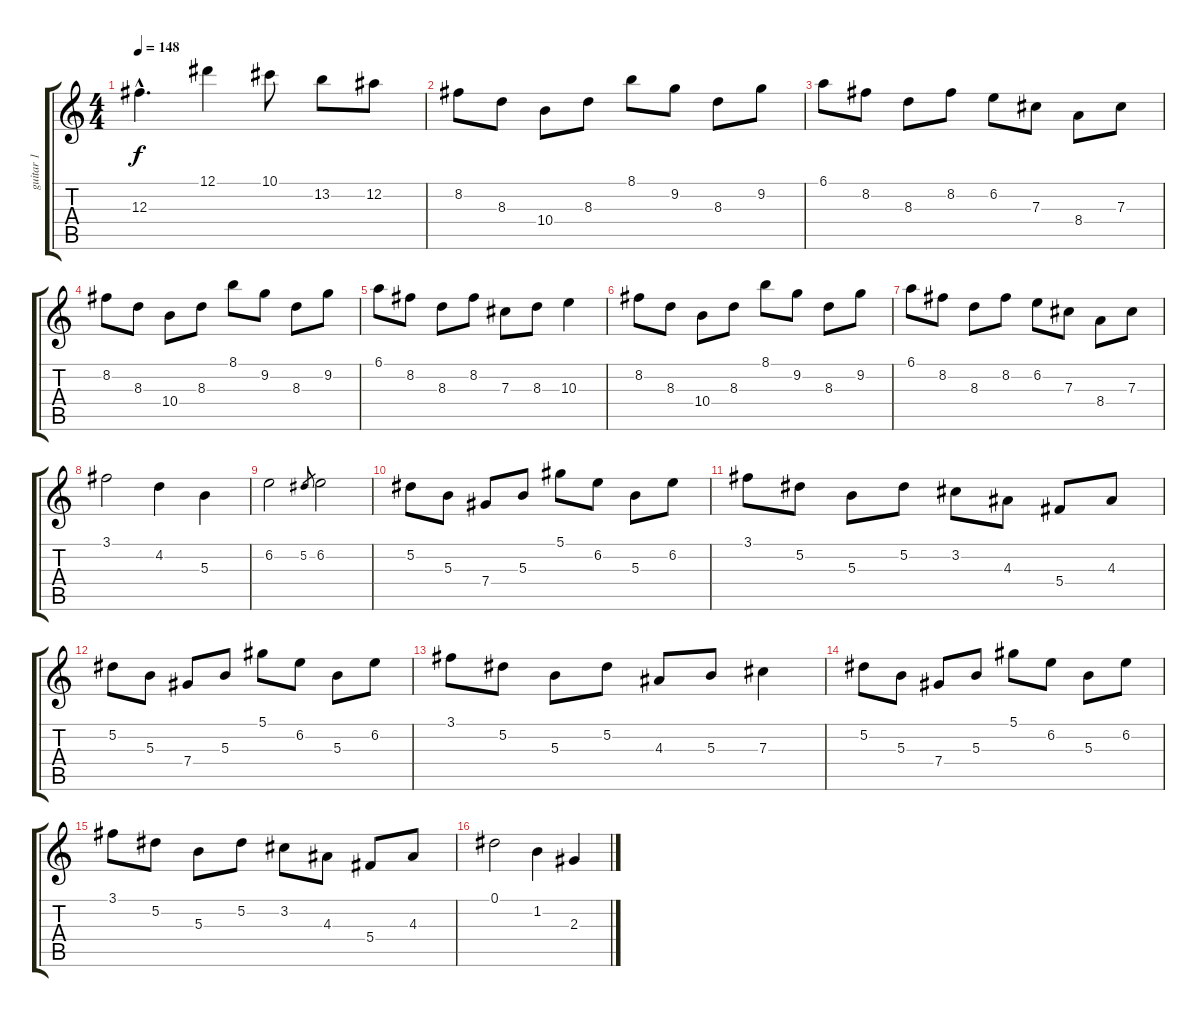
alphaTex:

\track ("guitar 1" "guitar 1") {instrument distortionguitar}
\staff {score tabs}
\tuning (Eb4 Bb3 Gb3 Db3 Ab2 Eb2) {hide}
\ts (4 4)
\tempo 148
\clef g2
\ks c
12.3{hac}.4{d dy f} 12.1.4 10.1.8 13.2.8 12.2.8 |
8.2.8 8.3.8 10.4.8 8.3.8 8.1.8 9.2.8 8.3.8 9.2.8 |
6.1.8 8.2.8 8.3.8 8.2.8 6.2.8 7.3.8 8.4.8 7.3.8 |
8.2.8 8.3.8 10.4.8 8.3.8 8.1.8 9.2.8 8.3.8 9.2.8 |
6.1.8 8.2.8 8.3.8 8.2.8 7.3.8 8.3.8 10.3.4 |
8.2.8 8.3.8 10.4.8 8.3.8 8.1.8 9.2.8 8.3.8 9.2.8 |
6.1.8 8.2.8 8.3.8 8.2.8 6.2.8 7.3.8 8.4.8 7.3.8 |
3.1.2 4.2.4 5.3.4 |
6.2.2 5.2.8{gr} 6.2.2 |
5.2.8 5.3.8 7.4.8 5.3.8 5.1.8 6.2.8 5.3.8 6.2.8 |
3.1.8 5.2.8 5.3.8 5.2.8 3.2.8 4.3.8 5.4.8 4.3.8 |
5.2.8 5.3.8 7.4.8 5.3.8 5.1.8 6.2.8 5.3.8 6.2.8 |
3.1.8 5.2.8 5.3.8 5.2.8 4.3.8 5.3.8 7.3.4 |
5.2.8 5.3.8 7.4.8 5.3.8 5.1.8 6.2.8 5.3.8 6.2.8 |
3.1.8 5.2.8 5.3.8 5.2.8 3.2.8 4.3.8 5.4.8 4.3.8 |
0.1.2 1.2.4 2.3.4
